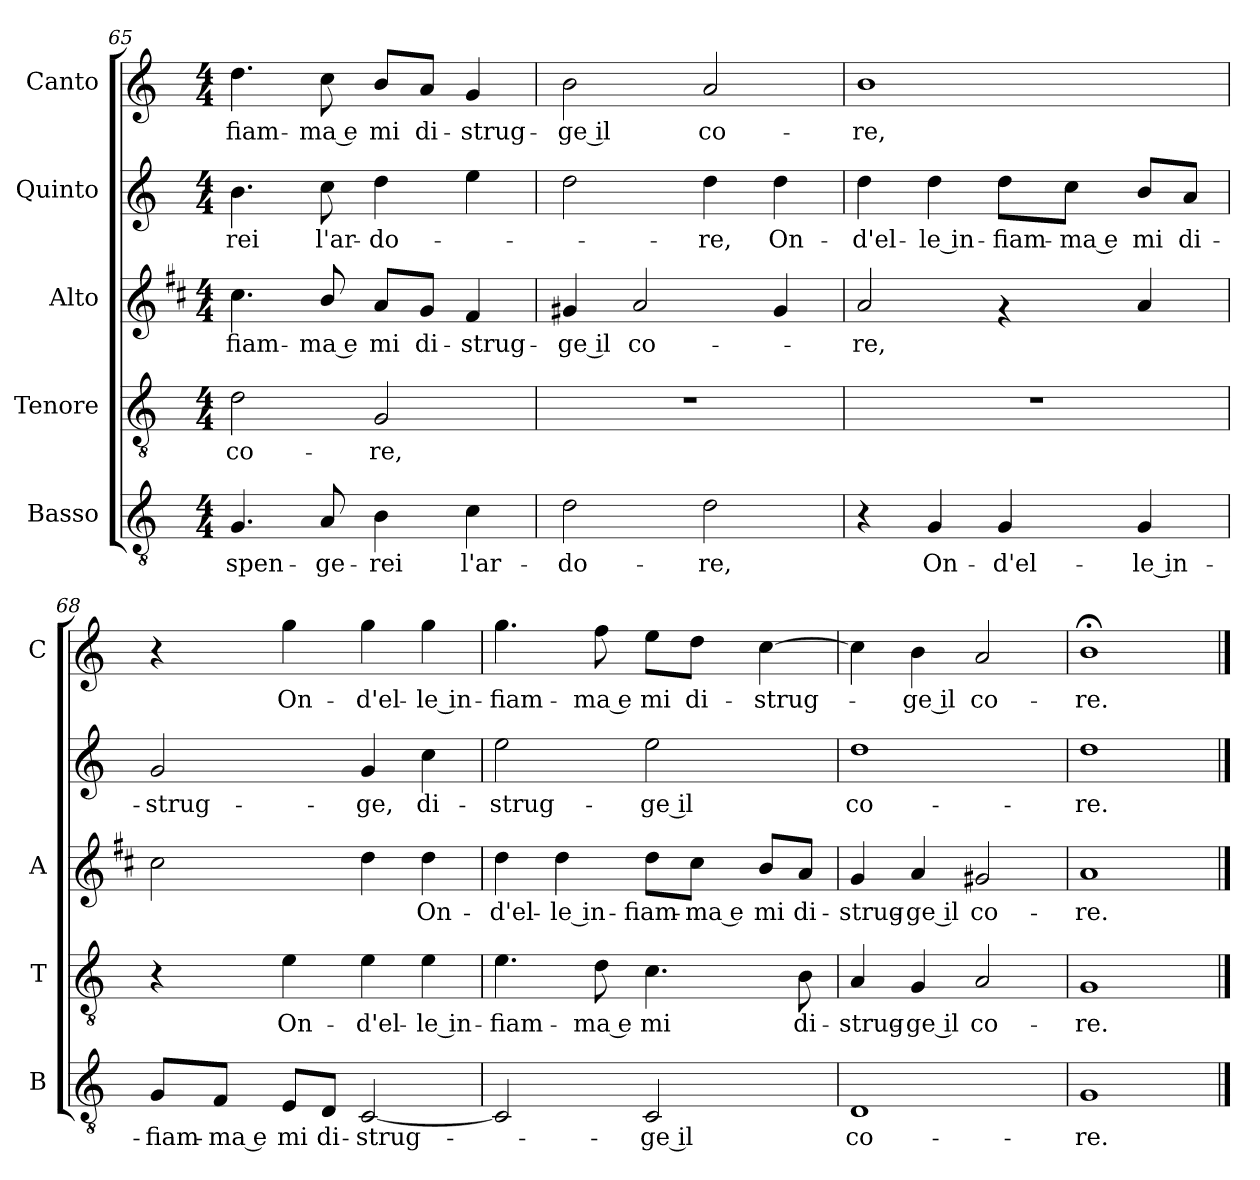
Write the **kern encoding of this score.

**kern	**text	**kern	**text	**kern	**text	**kern	**text	**kern	**text
*part5	*part5	*part4	*part4	*part3	*part3	*part2	*part2	*part1	*part1
*staff5	*staff5	*staff4	*staff4	*staff3	*staff3	*staff2	*staff2	*staff1	*staff1
*I"Basso	*	*I"Tenore	*	*I"Alto	*	*I"Quinto	*	*I"Canto	*
*I'B	*	*I'T	*	*I'A	*	*	*	*I'C	*
*clefGv2	*	*clefGv2	*	*clefG2	*	*clefG2	*	*clefG2	*
*	*	*	*	*ITrd1c2	*	*	*	*	*
*k[]	*	*k[]	*	*k[]	*	*k[]	*	*k[]	*
*C:	*	*C:	*	*C:	*	*C:	*	*C:	*
*M4/4	*	*M4/4	*	*M4/4	*	*M4/4	*	*M4/4	*
=65	=65	=65	=65	=65	=65	=65	=65	=65	=65
!	!LO:LY:b	!	!LO:LY:b	!	!LO:LY:b	!	!LO:LY:b	!	!LO:LY:b
4.G/	spen-	2d\	co-	4.b\	-fiam-	4.b\	-rei	4.dd\	-fiam-
!	!LO:LY:b	!	!	!	!LO:LY:b	!	!LO:LY:b	!	!LO:LY:b
8A/	-ge-	.	.	8a/	-ma e	8cc\	l'ar-	8cc\	-ma e
!	!LO:LY:b	!	!LO:LY:b	!	!LO:LY:b	!	!LO:LY:b	!	!LO:LY:b
4B\	-rei	2G/	-re,	8g/L	mi	4dd\	-do-	8b/L	mi
!	!	!	!	!	!LO:LY:b	!	!	!	!LO:LY:b
.	.	.	.	8f/J	di-	.	.	8a/J	di-
!	!LO:LY:b	!	!	!	!LO:LY:b	!	!	!	!LO:LY:b
4c\	l'ar-	.	.	4e/	-strug-	4ee\	.	4g/	-strug-
!!LO:LB:g=z
=66	=66	=66	=66	=66	=66	=66	=66	=66	=66
!	!LO:LY:b	!	!	!	!LO:LY:b	!	!	!	!LO:LY:b
2d\	-do-	1r	.	4f#X/	-ge il	2dd\	.	2b\	-ge il
!	!	!	!	!	!LO:LY:b	!	!	!	!
.	.	.	.	2g/	co-	.	.	.	.
!	!LO:LY:b	!	!	!	!	!	!LO:LY:b	!	!LO:LY:b
2d\	-re,	.	.	.	.	4dd\	-re,	2a/	co-
!	!	!	!	!	!	!	!LO:LY:b	!	!
.	.	.	.	4f#/	.	4dd\	On-	.	.
=67	=67	=67	=67	=67	=67	=67	=67	=67	=67
!	!	!	!	!	!LO:LY:b	!	!LO:LY:b	!	!LO:LY:b
4r	.	1r	.	2g/	-re,	4dd\	-d'el-	1b	-re,
!	!LO:LY:b	!	!	!	!	!	!LO:LY:b	!	!
4G/	On-	.	.	.	.	4dd\	-le in-	.	.
!	!LO:LY:b	!	!	!	!	!	!LO:LY:b	!	!
4G/	-d'el-	.	.	4rf	.	8dd\L	-fiam-	.	.
!	!	!	!	!	!	!	!LO:LY:b	!	!
.	.	.	.	.	.	8cc\J	-ma e	.	.
!	!LO:LY:b	!	!	!	!	!	!LO:LY:b	!	!
4G/	-le in-	.	.	4g/	.	8b/L	mi	.	.
!	!	!	!	!	!	!	!LO:LY:b	!	!
.	.	.	.	.	.	8a/J	di-	.	.
=68	=68	=68	=68	=68	=68	=68	=68	=68	=68
!	!LO:LY:b	!	!	!	!	!	!LO:LY:b	!	!
8G/L	-fiam-	4r	.	2b\	.	2g/	-strug-	4r	.
!	!LO:LY:b	!	!	!	!	!	!	!	!
8F/J	-ma e	.	.	.	.	.	.	.	.
!	!LO:LY:b	!	!LO:LY:b	!	!	!	!	!	!LO:LY:b
8E/L	mi	4e\	On-	.	.	.	.	4gg\	On-
!	!LO:LY:b	!	!	!	!	!	!	!	!
8D/J	di-	.	.	.	.	.	.	.	.
!	!LO:LY:b	!	!LO:LY:b	!	!	!	!LO:LY:b	!	!LO:LY:b
[2C/	-strug-	4e\	-d'el-	4cc\	.	4g/	-ge,	4gg\	-d'el-
!	!	!	!LO:LY:b	!	!LO:LY:b	!	!LO:LY:b	!	!LO:LY:b
.	.	4e\	-le in-	4cc\	On-	4cc\	di-	4gg\	-le in-
=69	=69	=69	=69	=69	=69	=69	=69	=69	=69
!	!	!	!LO:LY:b	!	!LO:LY:b	!	!LO:LY:b	!	!LO:LY:b
2C/]	.	4.e\	-fiam-	4cc\	-d'el-	2ee\	-strug-	4.gg\	-fiam-
!	!	!	!	!	!LO:LY:b	!	!	!	!
.	.	.	.	4cc\	-le in-	.	.	.	.
!	!	!	!LO:LY:b	!	!	!	!	!	!LO:LY:b
.	.	8d\	-ma e	.	.	.	.	8ff\	-ma e
!	!LO:LY:b	!	!LO:LY:b	!	!LO:LY:b	!	!LO:LY:b	!	!LO:LY:b
2C/	-ge il	4.c\	mi	8cc\L	-fiam-	2ee\	-ge il	8ee\L	mi
!	!	!	!	!	!LO:LY:b	!	!	!	!LO:LY:b
.	.	.	.	8b\J	-ma e	.	.	8dd\J	di-
!	!	!	!	!	!LO:LY:b	!	!	!	!LO:LY:b
.	.	.	.	8a/L	mi	.	.	[4cc\	-strug-
!	!	!	!LO:LY:b	!	!LO:LY:b	!	!	!	!
.	.	8B\	di-	8g/J	di-	.	.	.	.
=70	=70	=70	=70	=70	=70	=70	=70	=70	=70
!	!LO:LY:b	!	!LO:LY:b	!	!LO:LY:b	!	!LO:LY:b	!	!
1D	co-	4A/	-strug-	4f/	-strug-	1dd	co-	4cc\]	.
!	!	!	!LO:LY:b	!	!LO:LY:b	!	!	!	!LO:LY:b
.	.	4G/	-ge il	4g/	-ge il	.	.	4b\	-ge il
!	!	!	!LO:LY:b	!	!LO:LY:b	!	!	!	!LO:LY:b
.	.	2A/	co-	2f#X/	co-	.	.	2a/	co-
=71	=71	=71	=71	=71	=71	=71	=71	=71	=71
!	!LO:LY:b	!	!LO:LY:b	!	!LO:LY:b	!	!LO:LY:b	!	!LO:LY:b
1G	-re.	1G	-re.	1g	-re.	1dd	-re.	1b;<	-re.
==	==	==	==	==	==	==	==	==	==
*-	*-	*-	*-	*-	*-	*-	*-	*-	*-
